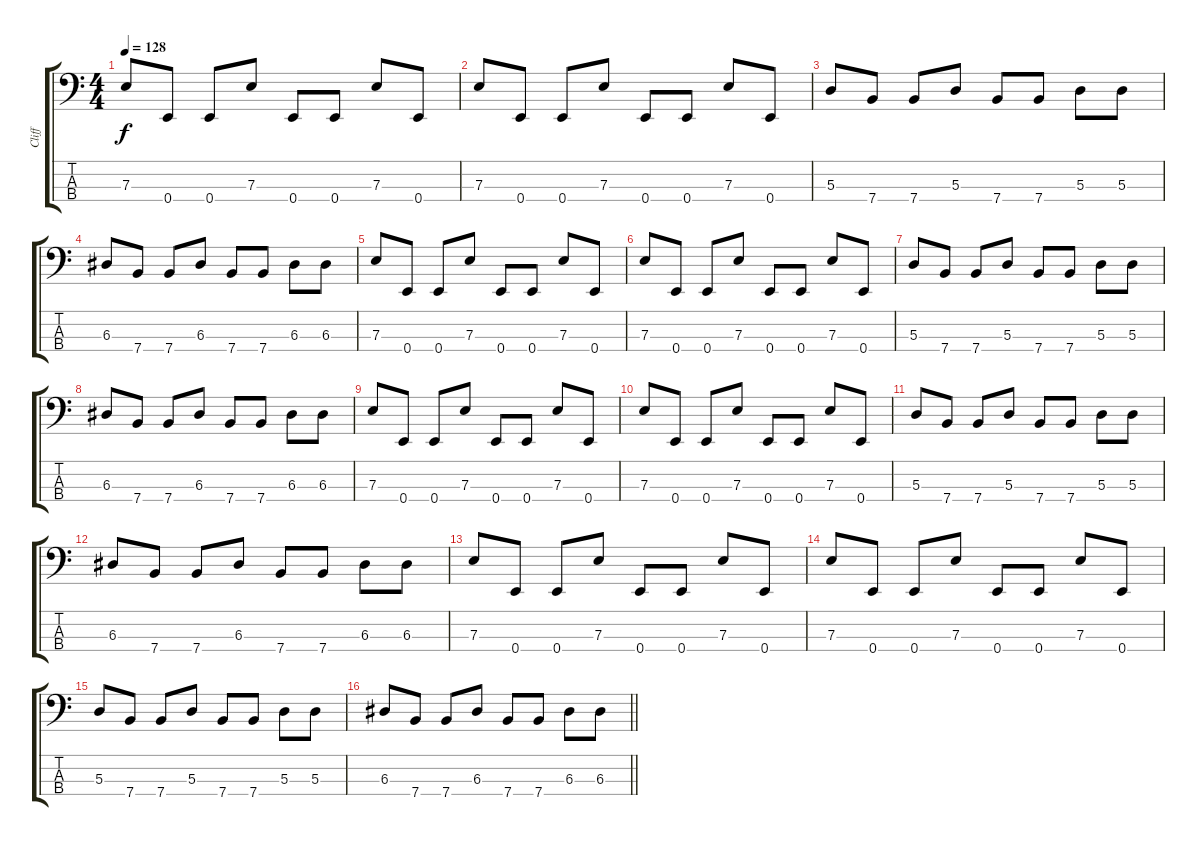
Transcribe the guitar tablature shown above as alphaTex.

\track ("Cliff" "Cliff") {instrument electricbassfinger}
\staff {score tabs}
\tuning (G2 D2 A1 E1) {hide}
\ts (4 4)
\tempo 128
\clef f4
\ks c
7.3.8{dy f} 0.4.8 0.4.8 7.3.8 0.4.8 0.4.8 7.3.8 0.4.8 |
7.3.8 0.4.8 0.4.8 7.3.8 0.4.8 0.4.8 7.3.8 0.4.8 |
5.3.8 7.4.8 7.4.8 5.3.8 7.4.8 7.4.8 5.3.8 5.3.8 |
6.3.8 7.4.8 7.4.8 6.3.8 7.4.8 7.4.8 6.3.8 6.3.8 |
7.3.8 0.4.8 0.4.8 7.3.8 0.4.8 0.4.8 7.3.8 0.4.8 |
7.3.8 0.4.8 0.4.8 7.3.8 0.4.8 0.4.8 7.3.8 0.4.8 |
5.3.8 7.4.8 7.4.8 5.3.8 7.4.8 7.4.8 5.3.8 5.3.8 |
6.3.8 7.4.8 7.4.8 6.3.8 7.4.8 7.4.8 6.3.8 6.3.8 |
7.3.8 0.4.8 0.4.8 7.3.8 0.4.8 0.4.8 7.3.8 0.4.8 |
7.3.8 0.4.8 0.4.8 7.3.8 0.4.8 0.4.8 7.3.8 0.4.8 |
5.3.8 7.4.8 7.4.8 5.3.8 7.4.8 7.4.8 5.3.8 5.3.8 |
6.3.8 7.4.8 7.4.8 6.3.8 7.4.8 7.4.8 6.3.8 6.3.8 |
7.3.8 0.4.8 0.4.8 7.3.8 0.4.8 0.4.8 7.3.8 0.4.8 |
7.3.8 0.4.8 0.4.8 7.3.8 0.4.8 0.4.8 7.3.8 0.4.8 |
5.3.8 7.4.8 7.4.8 5.3.8 7.4.8 7.4.8 5.3.8 5.3.8 |
\barLineRight lightlight
6.3.8 7.4.8 7.4.8 6.3.8 7.4.8 7.4.8 6.3.8 6.3.8
